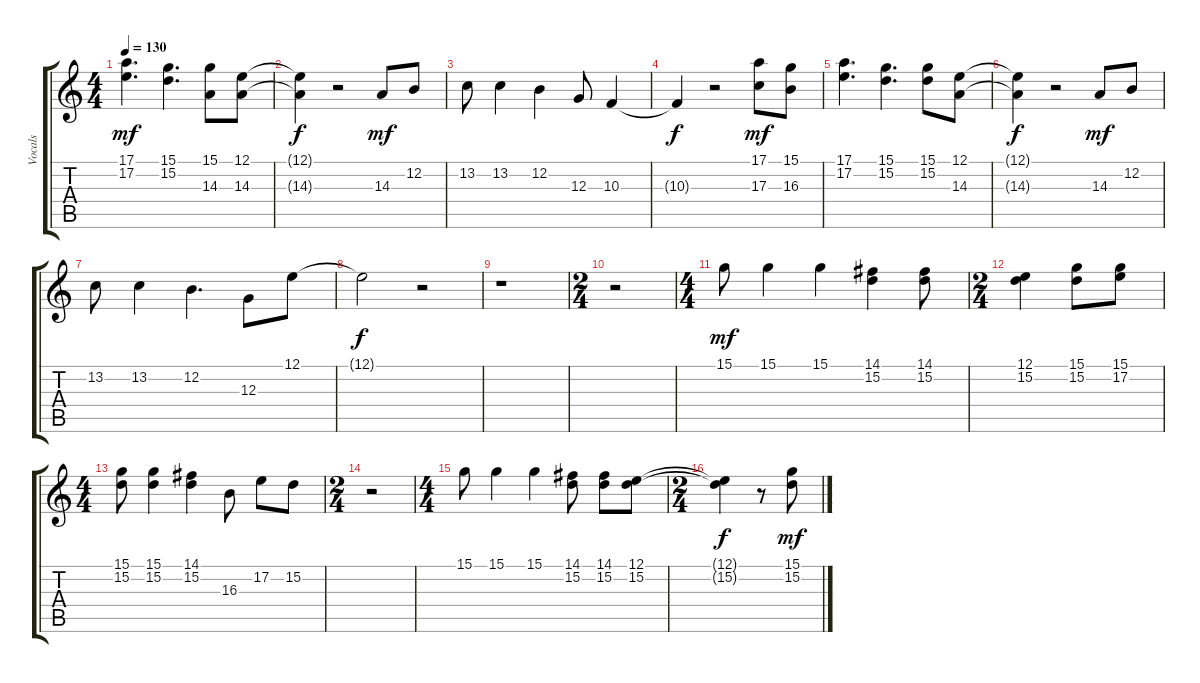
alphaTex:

\track ("Vocals" "Vocals") {instrument kalimba}
\staff {score tabs}
\tuning (E4 B3 G3 D3 A2 E2) {hide}
\ts (4 4)
\tempo 130
\clef g2
\ks c
(17.1 17.2).4{d dy mf} (15.1 15.2).4{d} (15.1 14.3).8 (12.1 14.3).8 |
(12.1{t} 14.3{t}).4{dy f} r.2 14.3.8{dy mf} 12.2.8 |
13.2.8 13.2.4 12.2.4 12.3.8 10.3.4 |
10.3{t}.4{dy f} r.2 (17.1 17.3).8{dy mf} (15.1 16.3).8 |
(17.1 17.2).4{d} (15.1 15.2).4{d} (15.1 15.2).8 (12.1 14.3).8 |
(12.1{t} 14.3{t}).4{dy f} r.2 14.3.8{dy mf} 12.2.8 |
13.2.8 13.2.4 12.2.4{d} 12.3.8 12.1.8 |
12.1{t}.2{dy f} r.2 |
r.1 |
\ts (2 4)
r.2 |
\ts (4 4)
15.1.8{dy mf} 15.1.4 15.1.4 (14.1 15.2).4 (14.1 15.2).8 |
\ts (2 4)
(12.1 15.2).4 (15.1 15.2).8 (15.1 17.2).8 |
\ts (4 4)
(15.1 15.2).8 (15.1 15.2).4 (14.1 15.2).4 16.3.8 17.2.8 15.2.8 |
\ts (2 4)
r.2 |
\ts (4 4)
15.1.8 15.1.4 15.1.4 (14.1 15.2).8 (14.1 15.2).8 (12.1 15.2).8 |
\ts (2 4)
(12.1{t} 15.2{t}).4{dy f} r.8 (15.1 15.2).8{dy mf}
